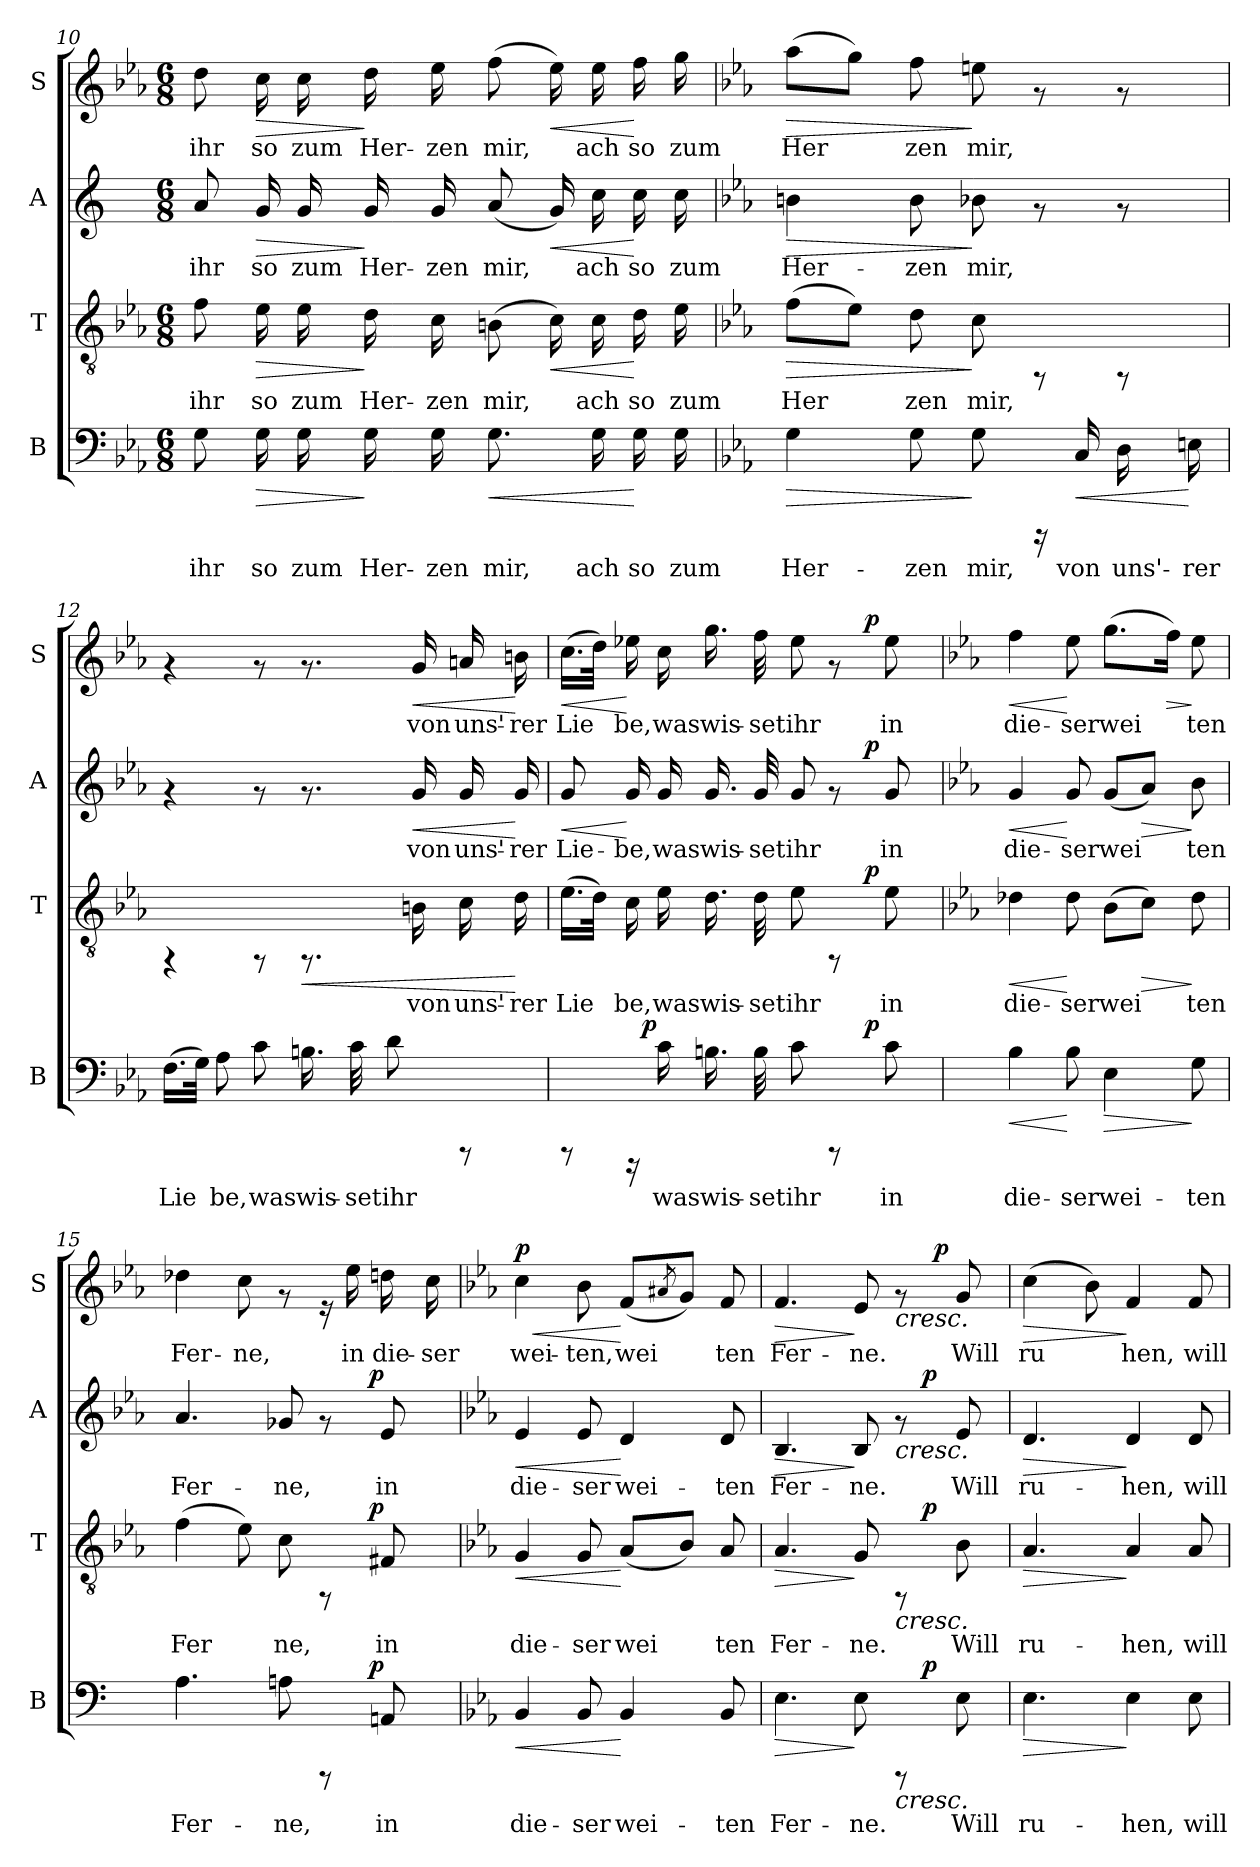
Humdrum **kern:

**kern	**text	**dynam	**kern	**text	**dynam	**kern	**text	**dynam	**kern	**text	**dynam
*part4	*part4	*part4	*part3	*part3	*part3	*part2	*part2	*part2	*part1	*part1	*part1
*staff4	*staff4	*staff4	*staff3	*staff3	*staff3	*staff2	*staff2	*staff2	*staff1	*staff1	*staff1
*I"B	*	*	*I"T	*	*	*I"A	*	*	*I"S	*	*
*I'B	*	*	*I'T	*	*	*I'A	*	*	*I'S	*	*
*clefF4	*	*	*clefGv2	*	*	*clefG2	*	*	*clefG2	*	*
*k[b-e-a-]	*	*	*k[b-e-a-]	*	*	*k[]	*	*	*k[b-e-a-]	*	*
*E-:	*	*	*E-:	*	*	*C:	*	*	*E-:	*	*
*M6/8	*	*	*M6/8	*	*	*M6/8	*	*	*M6/8	*	*
=10	=10	=10	=10	=10	=10	=10	=10	=10	=10	=10	=10
!	!LO:LY:b:cj	!	!	!LO:LY:b:cj	!	!	!LO:LY:b:cj	!	!	!LO:LY:b:cj	!
8G\	ihr	.	8f\	ihr	.	8a/	ihr	.	8dd\	ihr	.
!	!LO:LY:b:cj	!LO:HP:b	!	!LO:LY:b:cj	!LO:HP:b	!	!LO:LY:b:cj	!LO:HP:b	!	!LO:LY:b:cj	!LO:HP:b
16G\	so	>	16e-\	so	>	16g/	so	>	16cc\	so	>
!	!LO:LY:b:cj	!	!	!LO:LY:b:cj	!	!	!LO:LY:b:cj	!	!	!LO:LY:b:cj	!
16G\	zum	.	16e-\	zum	.	16g/	zum	.	16cc\	zum	.
!	!LO:LY:b:cj	!	!	!LO:LY:b:cj	!	!	!LO:LY:b:cj	!	!	!LO:LY:b:cj	!
16G\	Her-	]	16d\	Her-	]	16g/	Her-	]	16dd\	Her-	]
!	!LO:LY:b:cj	!	!	!LO:LY:b:cj	!	!	!LO:LY:b:cj	!	!	!LO:LY:b:cj	!
16G\	-zen	.	16c\	-zen	.	16g/	-zen	.	16ee-\	-zen	.
!	!LO:LY:b:cj	!LO:HP:b	!	!LO:LY:b:cj	!	!	!LO:LY:b:cj	!	!	!LO:LY:b:cj	!
8.G\	mir,	<	(>8Bn\	mir,	.	(<8a/	mir,	.	(>8ff\	mir,	.
!	!	!	!	!LO:LY:b:cj	!LO:HP:b	!	!LO:LY:b:cj	!LO:HP:b	!	!LO:LY:b:cj	!LO:HP:b
.	.	.	16c\)	.	<	16g/)	.	<	16ee-\)	.	<
!	!LO:LY:b:cj	!	!	!LO:LY:b:cj	!	!	!LO:LY:b:cj	!	!	!LO:LY:b:cj	!
16G\	ach	.	16c\	ach	.	16cc\	ach	.	16ee-\	ach	.
!	!LO:LY:b:cj	!	!	!LO:LY:b:cj	!	!	!LO:LY:b:cj	!	!	!LO:LY:b:cj	!
16G\	so	[	16d\	so	[	16cc\	so	[	16ff\	so	[
!	!LO:LY:b:cj	!	!	!LO:LY:b:cj	!	!	!LO:LY:b:cj	!	!	!LO:LY:b:cj	!
16G\	zum	.	16e-\	zum	.	16cc\	zum	.	16gg\	zum	.
!!LO:PB:g=z
=11	=11	=11	=11	=11	=11	=11	=11	=11	=11	=11	=11
*	*	*	*	*	*	*k[b-e-a-]	*	*	*	*	*
*	*	*	*	*	*	*E-:	*	*	*	*	*
!	!LO:LY:b:cj	!LO:HP:b	!	!LO:LY:b:cj	!LO:HP:b	!	!LO:LY:b:cj	!LO:HP:b	!	!LO:LY:b:cj	!LO:HP:b
4G\	Her-	>	(>8f\L	Her-	>	4bn\	Her-	>	(>8aa-\L	Her-	>
!	!	!	!	!LO:LY:b:cj	!	!	!	!	!	!LO:LY:b:cj	!
.	.	.	8e-\J)	--	.	.	.	.	8gg\J)	--	.
!	!LO:LY:b:cj	!	!	!LO:LY:b:cj	!	!	!LO:LY:b:cj	!	!	!LO:LY:b:cj	!
8G\	-zen	.	8d\	-zen	.	8b\	-zen	.	8ff\	-zen	.
!	!LO:LY:b:cj	!	!	!LO:LY:b:cj	!	!	!LO:LY:b:cj	!	!	!LO:LY:b:cj	!
8G\	mir,	]	8c\	mir,	]	8b-X\	mir,	]	8een\	mir,	]
16rBBBB	.	.	8rFF	.	.	8rf	.	.	8rf	.	.
!	!LO:LY:b:cj	!LO:HP:b	!	!	!	!	!	!	!	!	!
16C/	von	<	.	.	.	.	.	.	.	.	.
!	!LO:LY:b:cj	!	!	!	!	!	!	!	!	!	!
16D\	uns'-	.	8rFF	.	.	8rf	.	.	8rf	.	.
!	!LO:LY:b:cj	!	!	!	!	!	!	!	!	!	!
16En\	-rer	[	.	.	.	.	.	.	.	.	.
=12	=12	=12	=12	=12	=12	=12	=12	=12	=12	=12	=12
!	!LO:LY:b:cj	!	!	!	!	!	!	!	!	!	!
(>16.F\L	Lie-	.	4rFF	.	.	4rf	.	.	4rf	.	.
!	!LO:LY:b:cj	!	!	!	!	!	!	!	!	!	!
32G\J)	--	.	.	.	.	.	.	.	.	.	.
!	!LO:LY:b:cj	!	!	!	!	!	!	!	!	!	!
8A-\	-be,	.	.	.	.	.	.	.	.	.	.
!	!LO:LY:b:cj	!	!	!	!	!	!	!	!	!	!
8c\	was	.	8rFF	.	.	8rf	.	.	8rf	.	.
!	!LO:LY:b:cj	!	!	!	!LO:HP:b	!	!	!	!	!	!
16.Bn\	wis-	.	8.rFF	.	<	8.rf	.	.	8.rf	.	.
!	!LO:LY:b:cj	!	!	!	!	!	!	!	!	!	!
32c\	-set	.	.	.	.	.	.	.	.	.	.
!	!LO:LY:b:cj	!	!	!	!	!	!	!	!	!	!
8d\	ihr	.	.	.	.	.	.	.	.	.	.
!	!	!	!	!LO:LY:b:cj	!	!	!LO:LY:b:cj	!LO:HP:b	!	!LO:LY:b:cj	!LO:HP:b
.	.	.	16Bn\	von	.	16g/	von	<	16g/	von	<
!	!	!	!	!LO:LY:b:cj	!	!	!LO:LY:b:cj	!	!	!LO:LY:b:cj	!
8rCCC	.	.	16c\	uns'-	.	16g/	uns'-	.	16an/	uns'-	.
!	!	!	!	!LO:LY:b:cj	!	!	!LO:LY:b:cj	!	!	!LO:LY:b:cj	!
.	.	.	16d\	-rer	[	16g/	-rer	[	16bn\	-rer	[
!!LO:PB:g=z
=13	=13	=13	=13	=13	=13	=13	=13	=13	=13	=13	=13
!	!	!	!	!LO:LY:b:cj	!	!	!LO:LY:b:cj	!LO:HP:b	!	!LO:LY:b:cj	!LO:HP:b
*^	*	*	*^	*	*	*^	*	*	*^	*	*
*	*^	*	*	*	*	*	*	*	*	*	*	*	*	*	*
8rCCC	8ryy	2ryy	.	.	(>16.e-\L	2ryy	Lie-	.	8g/	2ryy	Lie-	<	(>16.cc\L	2ryy	Lie-	<
!	!	!	!	!	!	!	!LO:LY:b:cj	!	!	!	!	!	!	!	!LO:LY:b:cj	!
.	.	.	.	.	32d\J)	.	--	.	.	.	.	.	32dd\J)	.	--	.
!	!	!	!	!	!	!	!LO:LY:b:cj	!	!	!	!LO:LY:b:cj	!	!	!	!LO:LY:b:cj	!
16rBBBB	32ryy	.	.	.	16c\	.	-be,	.	16g/	.	-be,	[	16ee-X\	.	-be,	[
!	!	!	!	!LO:DY:a	!	!	!	!	!	!	!	!	!	!	!	!
.	2ryy	.	.	p	.	.	.	.	.	.	.	.	.	.	.	.
!	!	!	!LO:LY:b:cj	!	!	!	!LO:LY:b:cj	!	!	!	!LO:LY:b:cj	!	!	!	!LO:LY:b:cj	!
16c\	.	.	was	.	16e-\	.	was	.	16g/	.	was	.	16cc\	.	was	.
!	!	!	!LO:LY:b:cj	!	!	!	!LO:LY:b:cj	!	!	!	!LO:LY:b:cj	!	!	!	!LO:LY:b:cj	!
16.Bn\	.	.	wis-	.	16.d\	.	wis-	.	16.g/	.	wis-	.	16.gg\	.	wis-	.
!	!	!	!LO:LY:b:cj	!	!	!	!LO:LY:b:cj	!	!	!	!LO:LY:b:cj	!	!	!	!LO:LY:b:cj	!
32B\	.	.	-set	.	32d\	.	-set	.	32g/	.	-set	.	32ff\	.	-set	.
!	!	!	!LO:LY:b:cj	!	!	!	!LO:LY:b:cj	!	!	!	!LO:LY:b:cj	!	!	!	!LO:LY:b:cj	!
8c\	.	.	ihr	.	8e-\	.	ihr	.	8g/	.	ihr	.	8ee-\	.	ihr	.
8rCCC	.	16ryy	.	.	8rFF	16ryy	.	.	8rf	16ryy	.	.	8rf	16ryy	.	.
.	.	64ryy	.	.	.	64ryy	.	.	.	64ryy	.	.	.	64ryy	.	.
!	!	!	!	!LO:DY:a	!	!	!	!LO:DY:a	!	!	!	!LO:DY:a	!	!	!	!LO:DY:a
.	.	8ryy	.	p	.	8ryy	.	p	.	8ryy	.	p	.	8ryy	.	p
!	!	!	!LO:LY:b:cj	!	!	!	!LO:LY:b:cj	!	!	!	!LO:LY:b:cj	!	!	!	!LO:LY:b:cj	!
8c\	.	.	in	.	8e-\	.	in	.	8g/	.	in	.	8ee-\	.	in	.
.	16.ryy	.	.	.	.	.	.	.	.	.	.	.	.	.	.	.
.	.	32.ryy	.	.	.	32.ryy	.	.	.	32.ryy	.	.	.	32.ryy	.	.
*v	*v	*v	*	*	*	*	*	*	*v	*v	*	*	*v	*v	*	*
*	*	*	*v	*v	*	*	*	*	*	*	*	*
=14	=14	=14	=14	=14	=14	=14	=14	=14	=14	=14	=14
*k[]	*	*	*	*	*	*	*	*	*	*	*
*C:	*	*	*	*	*	*	*	*	*	*	*
*^	*	*	*^	*	*	*^	*	*	*^	*	*
*	*^	*	*	*	*	*	*	*	*	*	*	*	*	*	*
!	!	!	!LO:LY:b:cj	!LO:HP:b	!	!	!LO:LY:b:cj	!LO:HP:b	!	!	!LO:LY:b:cj	!LO:HP:b	!	!	!LO:LY:b:cj	!LO:HP:b
*v	*v	*v	*	*	*	*	*	*	*v	*v	*	*	*v	*v	*	*
*	*	*	*v	*v	*	*	*	*	*	*	*	*
4B\	die-	<	4d-X\	die-	<	4g/	die-	<	4ff\	die-	<
!	!LO:LY:b:cj	!	!	!LO:LY:b:cj	!	!	!LO:LY:b:cj	!	!	!LO:LY:b:cj	!
8B\	-ser	[	8d-\	-ser	[	8g/	-ser	[	8ee-\	-ser	[
!	!LO:LY:b:cj	!LO:HP:b	!	!LO:LY:b:cj	!	!	!LO:LY:b:cj	!	!	!LO:LY:b:cj	!
4E\	wei-	>	(>8B-\L	wei-	.	(<8g/L	wei-	.	(>8.gg\L	wei-	.
!	!	!	!	!LO:LY:b:cj	!LO:HP:b	!	!LO:LY:b:cj	!LO:HP:b	!	!	!
.	.	.	8c\J)	--	>	8a-/J)	--	>	.	.	.
!	!	!	!	!	!	!	!	!	!	!LO:LY:b:cj	!LO:HP:b
.	.	.	.	.	.	.	.	.	16ff\J)	--	>
!	!LO:LY:b:cj	!	!	!LO:LY:b:cj	!	!	!LO:LY:b:cj	!	!	!LO:LY:b:cj	!
8G\	-ten	]	8d-\	-ten	]	8b-\	-ten	]	8ee-\	-ten	]
=15	=15	=15	=15	=15	=15	=15	=15	=15	=15	=15	=15
!	!LO:LY:b:cj	!	!	!LO:LY:b:cj	!	!	!LO:LY:b:cj	!	!	!LO:LY:b:cj	!
*^	*	*	*^	*	*	*^	*	*	*	*	*
4.A\	2ryy	Fer-	.	(>4f\	2ryy	Fer-	.	4.a-/	2ryy	Fer-	.	4dd-X\	Fer-	.
!	!	!	!	!	!	!LO:LY:b:cj	!	!	!	!	!	!	!LO:LY:b:cj	!
.	.	.	.	8e-\)	.	--	.	.	.	.	.	8cc\	-ne,	.
!	!	!LO:LY:b:cj	!	!	!	!LO:LY:b:cj	!	!	!	!LO:LY:b:cj	!	!	!	!
8An\	.	-ne,	.	8c\	.	-ne,	.	8g-X/	.	-ne,	.	8rf	.	.
8rCCC	16..ryy	.	.	8rFF	16..ryy	.	.	8rf	16..ryy	.	.	16re	.	.
!	!	!	!	!	!	!	!	!	!	!	!	!	!LO:LY:b:cj	!
.	.	.	.	.	.	.	.	.	.	.	.	16ee-\	in	.
!	!	!	!LO:DY:a	!	!	!	!LO:DY:a	!	!	!	!LO:DY:a	!	!	!
.	8ryy	.	p	.	8ryy	.	p	.	8ryy	.	p	.	.	.
!	!	!LO:LY:b:cj	!	!	!	!LO:LY:b:cj	!	!	!	!LO:LY:b:cj	!	!	!LO:LY:b:cj	!
8AAn/	.	in	.	8F#X/	.	in	.	8e-/	.	in	.	16ddn\	die-	.
!	!	!	!	!	!	!	!	!	!	!	!	!	!LO:LY:b:cj	!
.	.	.	.	.	.	.	.	.	.	.	.	16cc\	-ser	.
.	64ryy	.	.	.	64ryy	.	.	.	64ryy	.	.	.	.	.
*v	*v	*	*	*	*	*	*	*v	*v	*	*	*	*	*
*	*	*	*v	*v	*	*	*	*	*	*	*	*
!!LO:LB:g=z
=16	=16	=16	=16	=16	=16	=16	=16	=16	=16	=16	=16
*k[b-e-a-]	*	*	*	*	*	*	*	*	*	*	*
*E-:	*	*	*	*	*	*	*	*	*	*	*
*^	*	*	*^	*	*	*^	*	*	*	*	*
!	!	!LO:LY:b:cj	!LO:HP:b	!	!	!LO:LY:b:cj	!LO:HP:b	!	!	!LO:LY:b:cj	!LO:HP:b	!	!LO:LY:b:cj	!LO:HP:b
!	!	!	!	!	!	!	!	!	!	!	!	!	!	!LO:DY:n=1:a
*v	*v	*	*	*	*	*	*	*v	*v	*	*	*	*	*
*	*	*	*v	*v	*	*	*	*	*	*	*	*
4BB-/	die-	<	4G/	die-	<	4e-/	die-	<	4cc\	wei-	< p
!	!LO:LY:b:cj	!	!	!LO:LY:b:cj	!	!	!LO:LY:b:cj	!	!	!LO:LY:b:cj	!
8BB-/	-ser	.	8G/	-ser	.	8e-/	-ser	.	8b-\	-ten,	.
!	!LO:LY:b:cj	!	!	!LO:LY:b:cj	!	!	!LO:LY:b:cj	!	!	!LO:LY:b:cj	!
4BB-/	wei-	[	(<8A-/L	wei-	[	4d/	wei-	[	(<8f/L	wei-	[
.	.	.	.	.	.	.	.	.	8qa#X/	.	.
!	!	!	!	!LO:LY:b:cj	!	!	!	!	!	!LO:LY:b:cj	!
.	.	.	8B-/J)	--	.	.	.	.	8g/J)	--	.
!	!LO:LY:b:cj	!	!	!LO:LY:b:cj	!	!	!LO:LY:b:cj	!	!	!LO:LY:b:cj	!
8BB-/	-ten	.	8A-/	-ten	.	8d/	-ten	.	8f/	-ten	.
=17	=17	=17	=17	=17	=17	=17	=17	=17	=17	=17	=17
!	!LO:LY:b:cj	!LO:HP:b	!	!LO:LY:b:cj	!LO:HP:b	!	!LO:LY:b:cj	!LO:HP:b	!	!LO:LY:b:cj	!LO:HP:b
*^	*	*	*^	*	*	*^	*	*	*^	*	*
4.E-\	2ryy	Fer-	>	4.A-/	2ryy	Fer-	>	4.B-/	2ryy	Fer-	>	4.f/	2ryy	Fer-	>
!	!	!LO:LY:b:cj	!	!	!	!LO:LY:b:cj	!	!	!	!LO:LY:b:cj	!	!	!	!LO:LY:b:cj	!
8E-\	.	-ne.	]	8G/	.	-ne.	]	8B-/	.	-ne.	]	8e-/	.	-ne.	]
!	!	!	!LO:HP:b	!	!	!	!LO:HP:b	!	!	!	!LO:HP:b	!	!	!	!LO:HP:b
8rCCC	16ryy	.	<	8rFF	16ryy	.	<	8rf	16ryy	.	<	8rf	16ryy	.	<
!	!	!	!LO:DY:a	!	!	!	!LO:DY:a	!	!	!	!LO:DY:a	!	!	!	!
.	8.ryy	.	p	.	8.ryy	.	p	.	8.ryy	.	p	.	64ryy	.	.
!	!	!	!	!	!	!	!	!	!	!	!	!	!	!	!LO:DY:a
.	.	.	.	.	.	.	.	.	.	.	.	.	8ryy	.	p
!	!	!LO:LY:b:cj	!	!	!	!LO:LY:b:cj	!	!	!	!LO:LY:b:cj	!	!	!	!LO:LY:b:cj	!
8E-\	.	Will	[	8B-\	.	Will	[	8e-/	.	Will	[	8g/	.	Will	[
.	.	.	.	.	.	.	.	.	.	.	.	.	32.ryy	.	.
=18	=18	=18	=18	=18	=18	=18	=18	=18	=18	=18	=18	=18	=18	=18	=18
!	!	!LO:LY:b:cj	!LO:HP:b	!	!	!LO:LY:b:cj	!LO:HP:b	!	!	!LO:LY:b:cj	!LO:HP:b	!	!	!LO:LY:b:cj	!LO:HP:b
*v	*v	*	*	*	*	*	*	*v	*v	*	*	*v	*v	*	*
*	*	*	*v	*v	*	*	*	*	*	*	*	*
4.E-\	ru-	>	4.A-/	ru-	>	4.d/	ru-	>	(>4cc\	ru-	>
!	!	!	!	!	!	!	!	!	!	!LO:LY:b:cj	!
.	.	.	.	.	.	.	.	.	8b-\)	--	.
!	!LO:LY:b:cj	!	!	!LO:LY:b:cj	!	!	!LO:LY:b:cj	!	!	!LO:LY:b:cj	!
4E-\	-hen,	]	4A-/	-hen,	]	4d/	-hen,	]	4f/	-hen,	]
!	!LO:LY:b:cj	!	!	!LO:LY:b:cj	!	!	!LO:LY:b:cj	!	!	!LO:LY:b:cj	!
8E-\	will	.	8A-/	will	.	8d/	will	.	8f/	will	.
=	=	=	=	=	=	=	=	=	=	=	=
*-	*-	*-	*-	*-	*-	*-	*-	*-	*-	*-	*-
